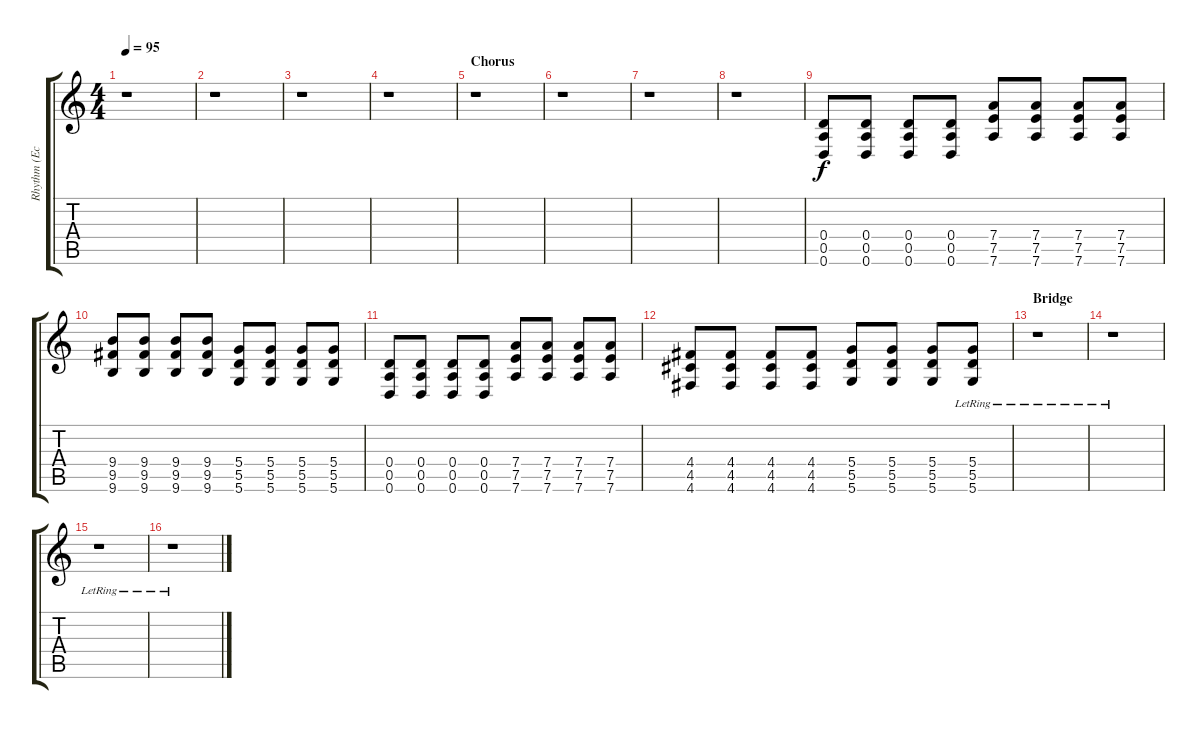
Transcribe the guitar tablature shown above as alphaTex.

\track ("Rhythm (Echo)" "Rhythm (Ec") {instrument distortionguitar}
\staff {score tabs}
\tuning (E4 B3 G3 D3 A2 D2) {hide}
\ts (4 4)
\tempo 95
\clef g2
\ks c
r.1{dy f} |
r.1 |
r.1 |
r.1 |
\section ("" "Chorus")
r.1 |
r.1 |
r.1 |
r.1 |
(0.4 0.5 0.6).8{volume 16} (0.4 0.5 0.6).8 (0.4 0.5 0.6).8 (0.4 0.5 0.6).8 (7.4 7.5 7.6).8 (7.4 7.5 7.6).8 (7.4 7.5 7.6).8 (7.4 7.5 7.6).8 |
(9.4 9.5 9.6).8 (9.4 9.5 9.6).8 (9.4 9.5 9.6).8 (9.4 9.5 9.6).8 (5.4 5.5 5.6).8 (5.4 5.5 5.6).8 (5.4 5.5 5.6).8 (5.4 5.5 5.6).8 |
(0.4 0.5 0.6).8 (0.4 0.5 0.6).8 (0.4 0.5 0.6).8 (0.4 0.5 0.6).8 (7.4 7.5 7.6).8 (7.4 7.5 7.6).8 (7.4 7.5 7.6).8 (7.4 7.5 7.6).8 |
(4.4 4.5 4.6).8 (4.4 4.5 4.6).8 (4.4 4.5 4.6).8 (4.4 4.5 4.6).8 (5.4 5.5 5.6).8 (5.4 5.5 5.6).8 (5.4 5.5 5.6).8 (5.4{lr} 5.5 5.6).8 |
\section ("" "Bridge")
r.1 |
r.1 |
r.1 |
r.1
